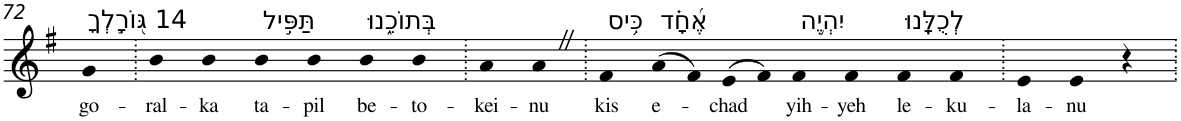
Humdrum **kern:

**kern	**text
*part1	*part1
*staff1	*staff1
*I"Piano	*
*I'Pno	*
!!LO:PB:g=z
*clefG2	*
*k[f#]	*
*G:	*
=72	=72
!LO:TX:a:t=14 גּ֭וֹרָ֣לְךָ	!
!	!LO:LY:b
4g	go-
=73.	=73.
!	!LO:LY:b
4b	-ral-
!	!LO:LY:b
4b	-ka
!LO:TX:a:t=תַּפִּ֣יל	!
!	!LO:LY:b
4b	ta-
!	!LO:LY:b
4b	-pil
!LO:TX:a:t=בְּתוֹכֵ֑נוּ	!
!	!LO:LY:b
4b	be-
!	!LO:LY:b
4b	-to-
=74.	=74.
!	!LO:LY:b
4a	-kei-
!	!LO:LY:b
4aZ	-nu
=75.	=75.
!LO:TX:a:t=כִּ֥יס	!
!	!LO:LY:b
4f#	kis
!LO:TX:a:t=אֶ֝חָ֗ד	!
!	!LO:LY:b
(>8a	e-
8f#)	.
!	!LO:LY:b
(>8e	-chad
8f#)	.
!LO:TX:a:t=יִהְיֶ֥ה	!
!	!LO:LY:b
4f#	yih-
!	!LO:LY:b
4f#	-yeh
!LO:TX:a:t=לְכֻלָּֽנוּ	!
!	!LO:LY:b
4f#	le-
!	!LO:LY:b
4f#	-ku-
=76.	=76.
!	!LO:LY:b
4e	-la-
!	!LO:LY:b
4e	-nu
4r	.
=.	=.
*-	*-
